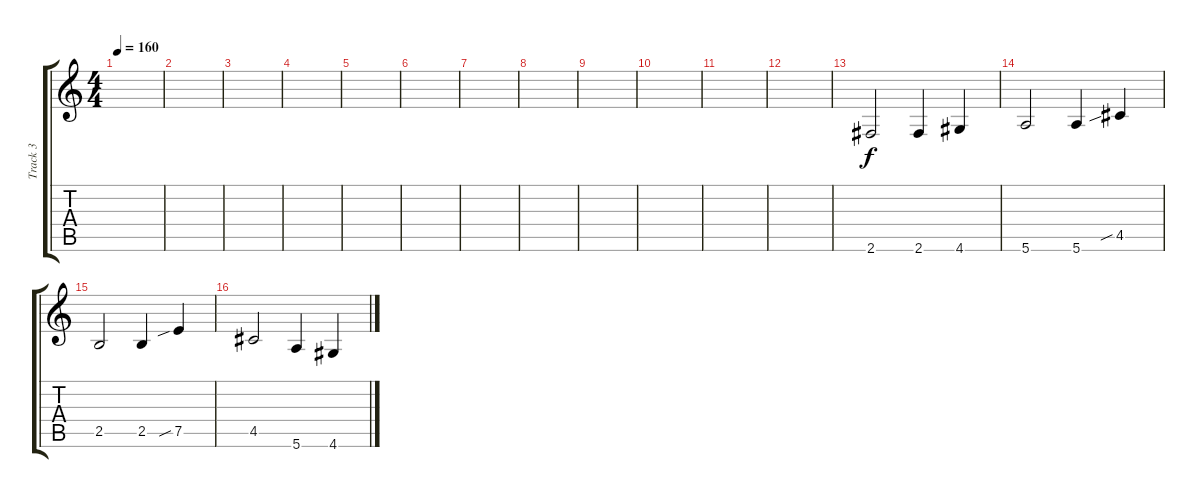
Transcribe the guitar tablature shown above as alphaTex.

\track ("Track 3" "Track 3") {instrument electricguitarjazz}
\staff {score tabs}
\tuning (E4 B3 G3 D3 A2 E2) {hide}
\ts (4 4)
\tempo 160
\clef g2
\ks c
|
|
|
|
|
|
|
|
|
|
|
|
2.6.2 2.6.4 4.6.4 |
5.6.2 5.6.4 4.5{sib}.4 |
2.5.2 2.5.4 7.5{sib}.4 |
4.5.2 5.6.4 4.6.4
